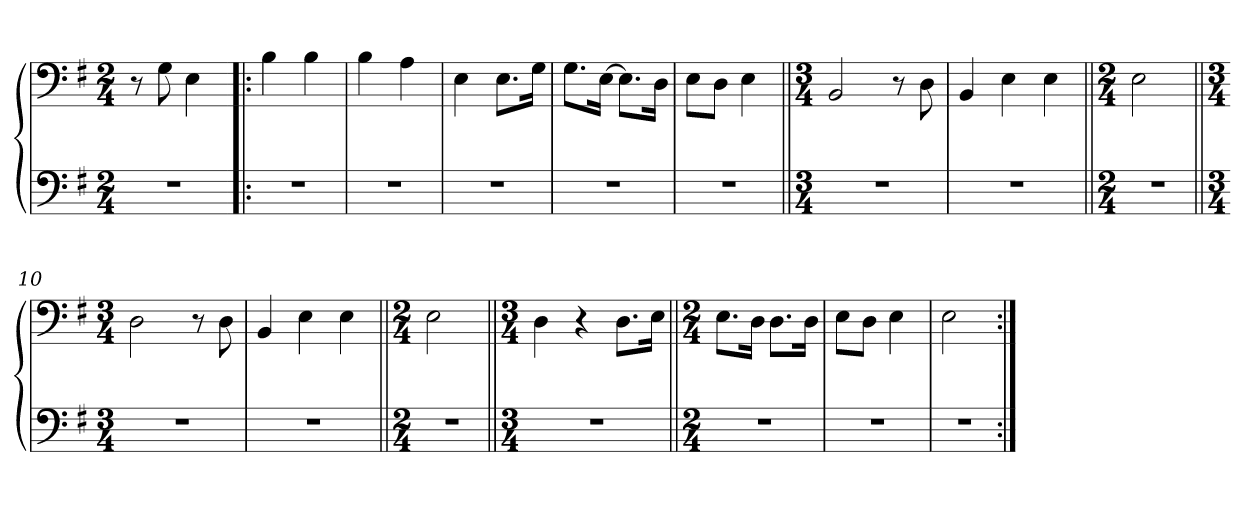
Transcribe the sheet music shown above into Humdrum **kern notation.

**kern	**kern
*part1	*part1
*staff2	*staff1
*clefF4	*clefF4
*k[f#]	*k[f#]
*M2/4	*M2/4
=1	=1
2r	8r
.	8G\
.	4E\
=2!|:	=2!|:
2r	4B\
.	4B\
=3	=3
2r	4B\
.	4A\
=4	=4
2r	4E\
.	8.E\L
.	16G\Jk
=5	=5
2r	8.G\L
.	[16E\Jk
.	8.E\L]
.	16D\Jk
=6	=6
2r	8E\L
.	8D\J
.	4E\
=7||	=7||
*M3/4	*M3/4
2.r	2BB/
.	8r
.	8D\
=8	=8
2.r	4BB/
.	4E\
.	4E\
=9||	=9||
*M2/4	*M2/4
2r	2E\
=10||	=10||
*M3/4	*M3/4
2.r	2D\
.	8r
.	8D\
=11	=11
2.r	4BB/
.	4E\
.	4E\
=12||	=12||
*M2/4	*M2/4
2r	2E\
=13||	=13||
*M3/4	*M3/4
2.r	4D\
.	4r
.	8.D\L
.	16E\Jk
=14||	=14||
*M2/4	*M2/4
2r	8.E\L
.	16D\Jk
.	8.D\L
.	16D\Jk
=15	=15
2r	8E\L
.	8D\J
.	4E\
=16	=16
2r	2E\
=:|!	=:|!
*-	*-
